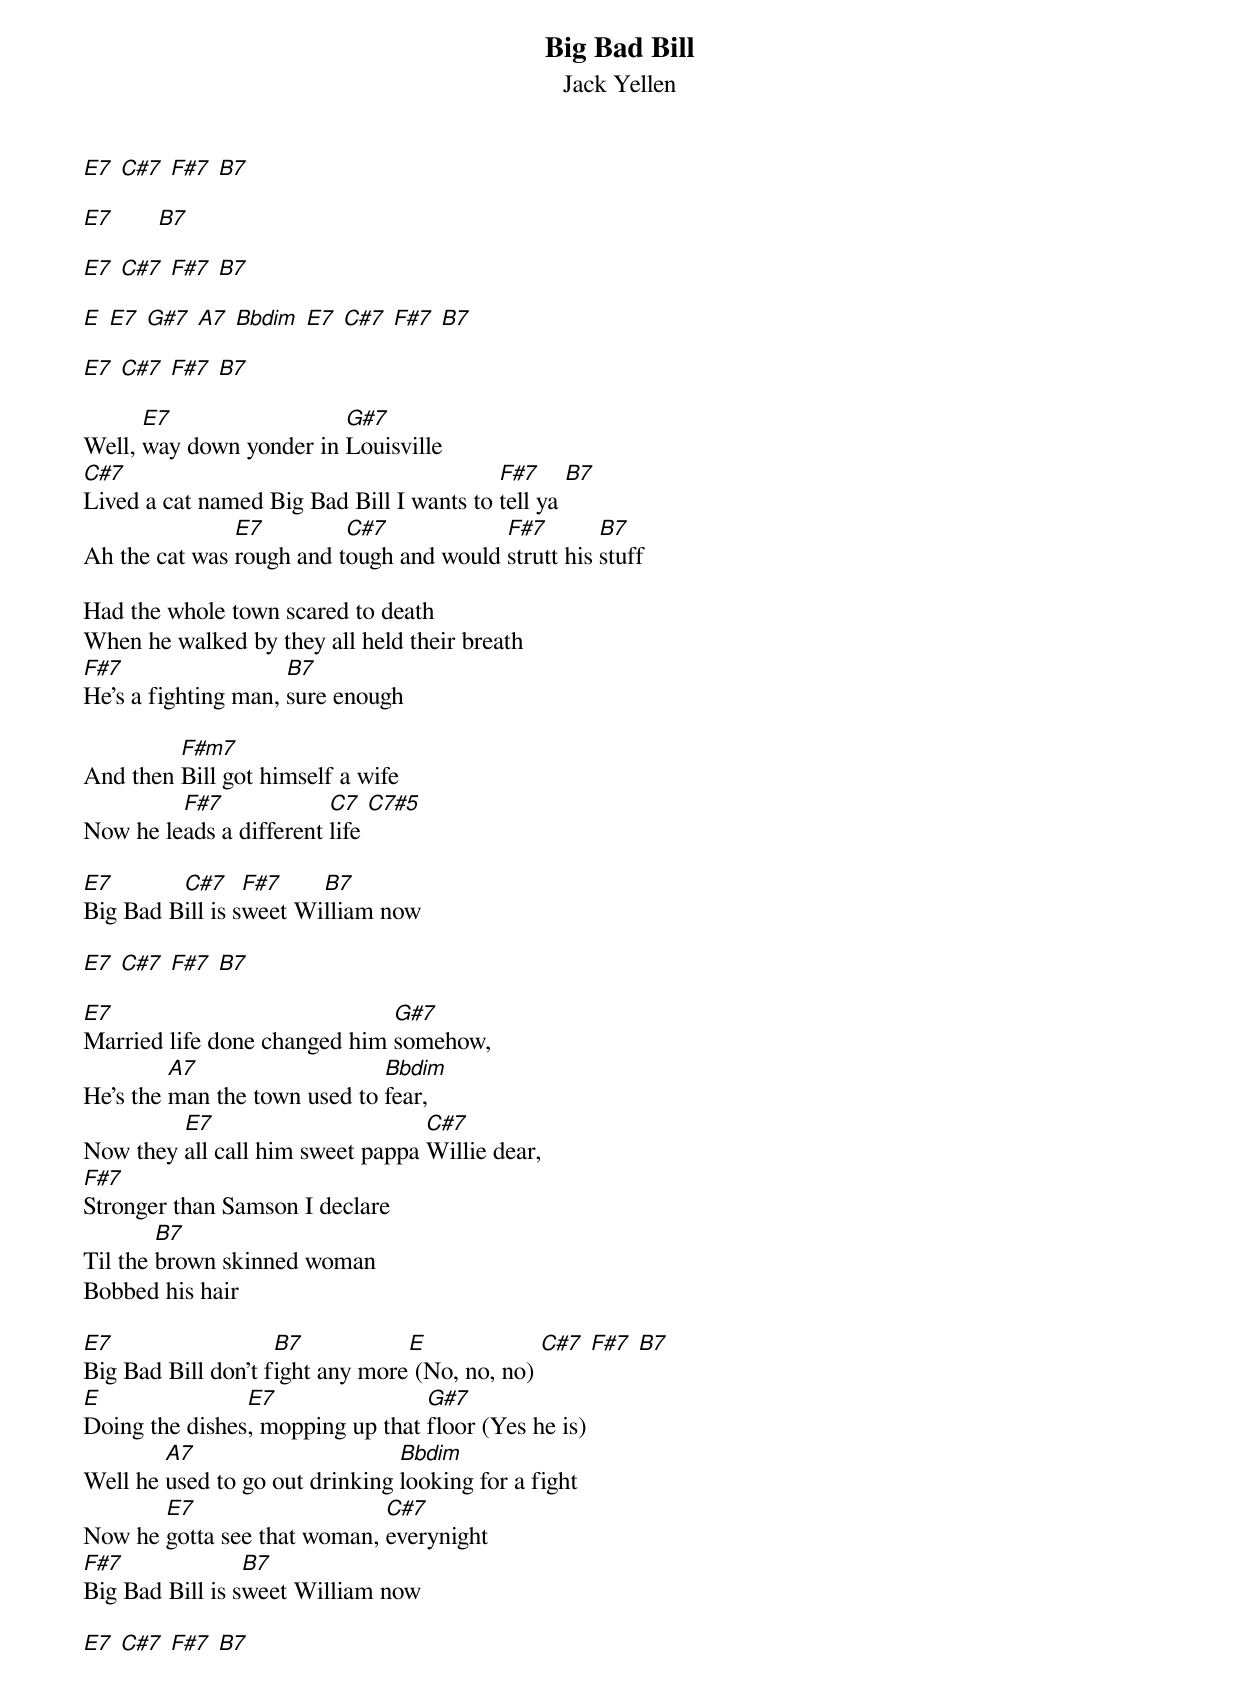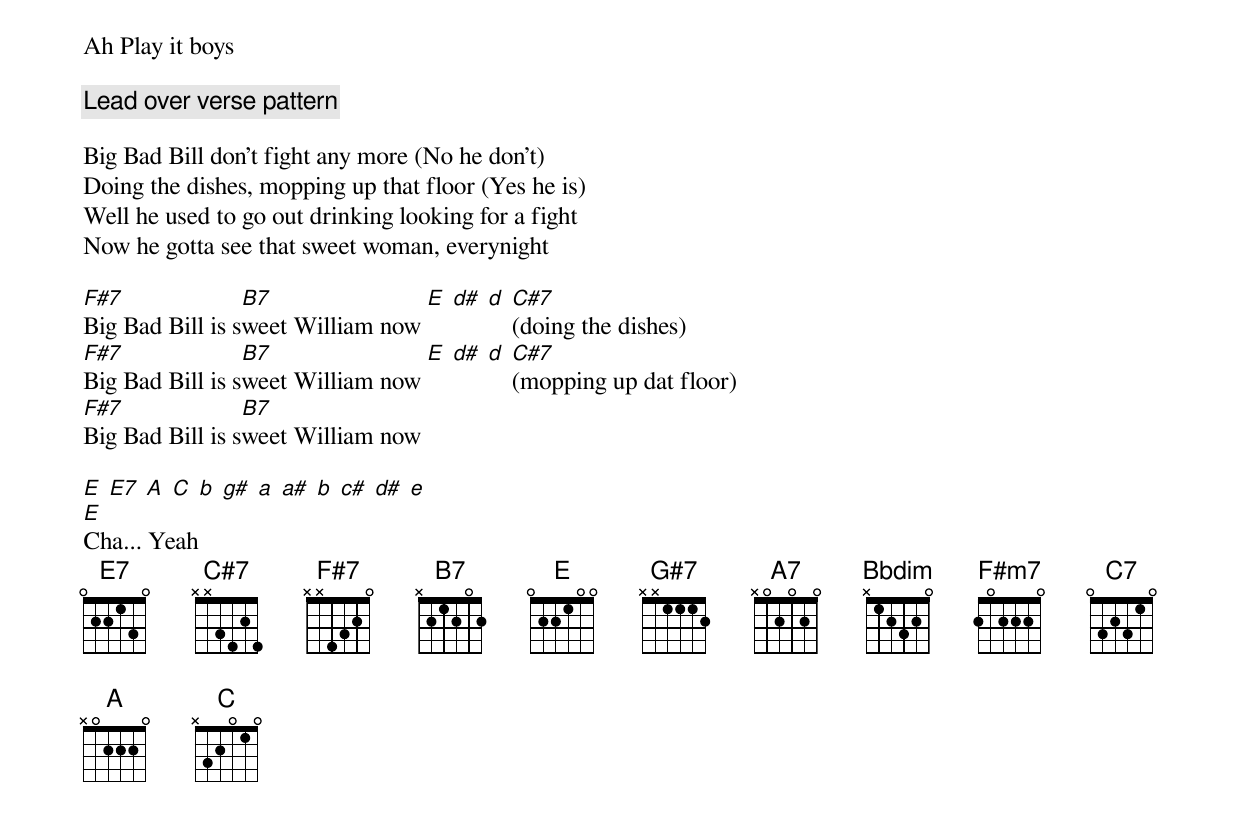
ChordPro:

{title:Big Bad Bill}
{subtitle:Jack Yellen}
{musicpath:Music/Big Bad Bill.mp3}
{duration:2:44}
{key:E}

[E7] [C#7] [F#7] [B7]

[E7]       [B7]

[E7] [C#7] [F#7] [B7]

[E] [E7] [G#7] [A7] [Bbdim] [E7] [C#7] [F#7] [B7]

[E7] [C#7] [F#7] [B7]

Well, [E7]way down yonder in [G#7]Louisville
[C#7]Lived a cat named Big Bad Bill I wants to [F#7]tell ya [B7]
Ah the cat was [E7]rough and t[C#7]ough and would [F#7]strutt his [B7]stuff

Had the whole town scared to death
When he walked by they all held their breath
[F#7]He's a fighting man, [B7]sure enough

And then [F#m7]Bill got himself a wife
Now he le[F#7]ads a different [C7]life [C7#5]

[E7]Big Bad B[C#7]ill is s[F#7]weet Wi[B7]lliam now

[E7] [C#7] [F#7] [B7]

[E7]Married life done changed him [G#7]somehow,
He's the [A7]man the town used to [Bbdim]fear,
Now they [E7]all call him sweet pappa [C#7]Willie dear,
[F#7]Stronger than Samson I declare
Til the [B7]brown skinned woman
Bobbed his hair

[E7]Big Bad Bill don't f[B7]ight any more[E] (No, no, no) [C#7] [F#7] [B7]
[E]Doing the dishes[E7], mopping up that [G#7]floor (Yes he is)
Well he [A7]used to go out drinking [Bbdim]looking for a fight
Now he [E7]gotta see that woman, [C#7]everynight
[F#7]Big Bad Bill is s[B7]weet William now

[E7] [C#7] [F#7] [B7]

Ah Play it boys

{c:Lead over verse pattern}

Big Bad Bill don't fight any more (No he don't)
Doing the dishes, mopping up that floor (Yes he is)
Well he used to go out drinking looking for a fight
Now he gotta see that sweet woman, everynight

[F#7]Big Bad Bill is s[B7]weet William now [E] [d#] [d] [C#7](doing the dishes)
[F#7]Big Bad Bill is s[B7]weet William now [E] [d#] [d] [C#7](mopping up dat floor)
[F#7]Big Bad Bill is s[B7]weet William now

[E] [E7] [A] [C] [b] [g#] [a] [a#] [b] [c#] [d#] [e]
[E]Cha... Yeah
